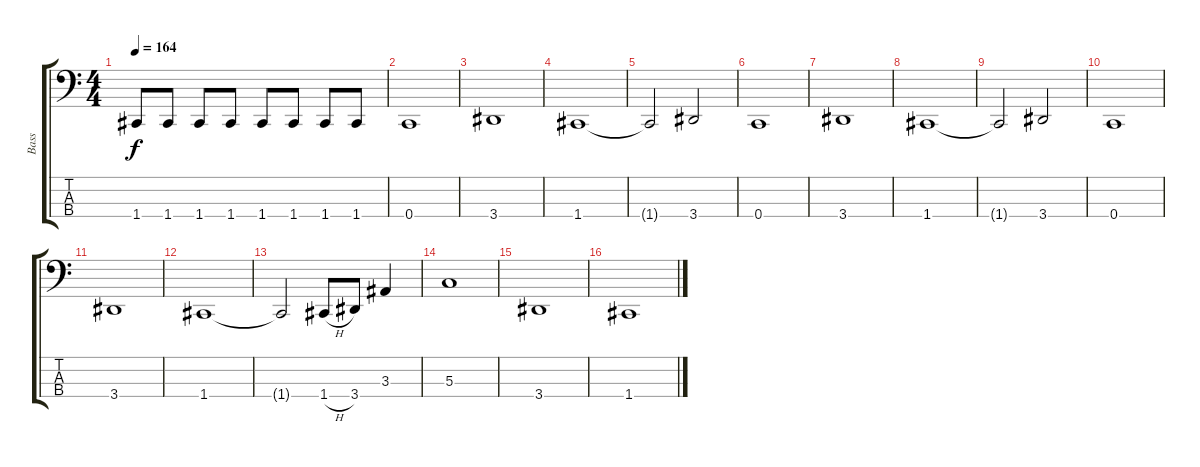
\track ("Bass" "Bass") {instrument electricbasspick}
\staff {score tabs}
\tuning (F2 C2 G1 C1) {hide}
\ts (4 4)
\tempo 164
\clef f4
\ks c
1.4.8{dy f} 1.4.8 1.4.8 1.4.8 1.4.8 1.4.8 1.4.8 1.4.8 |
0.4.1 |
3.4.1 |
1.4.1 |
1.4{t}.2 3.4.2 |
0.4.1 |
3.4.1 |
1.4.1 |
1.4{t}.2 3.4.2 |
0.4.1 |
3.4.1 |
1.4.1 |
1.4{t}.2 1.4{h}.8 3.4.8 3.3.4 |
5.3.1 |
3.4.1 |
1.4.1
